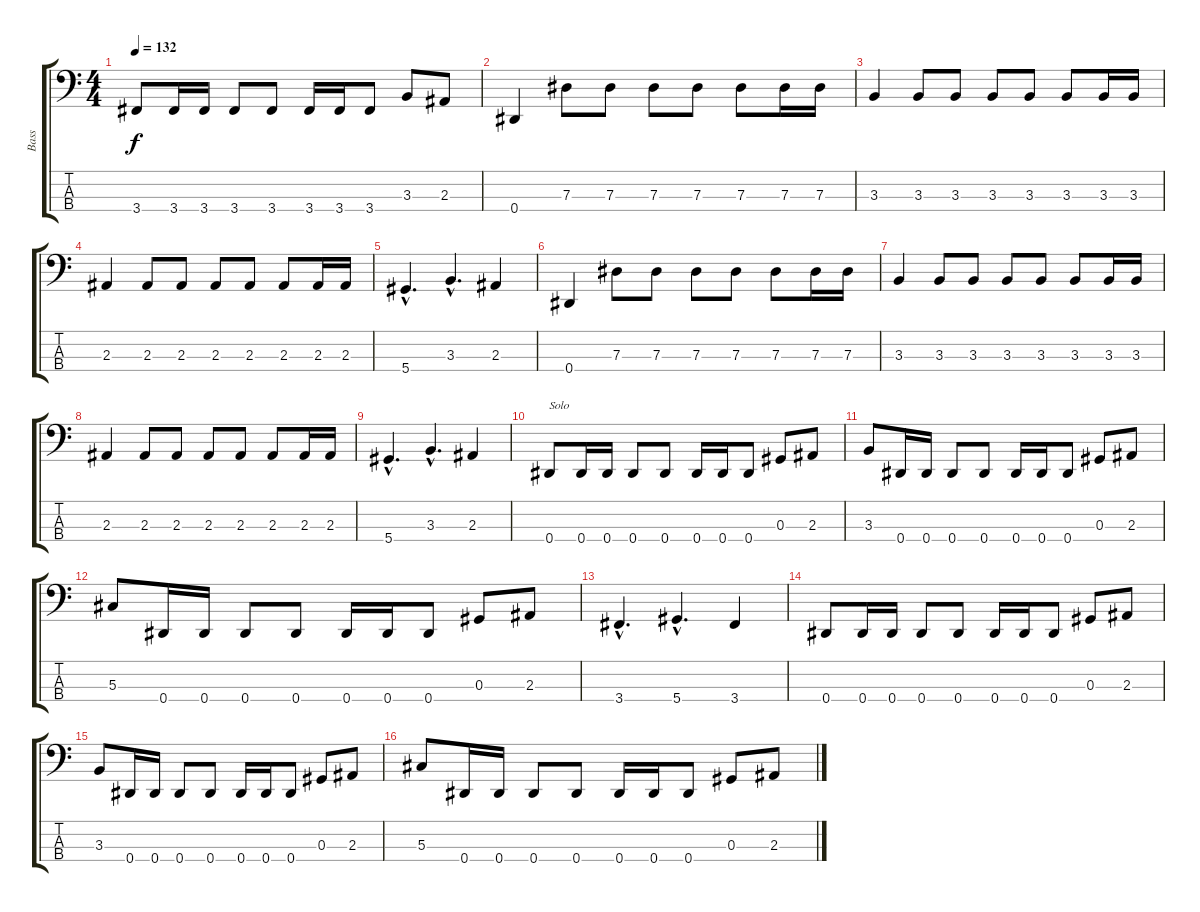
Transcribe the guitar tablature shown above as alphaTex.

\track ("Bass" "Bass") {instrument electricbassfinger}
\staff {score tabs}
\tuning (Gb2 Db2 Ab1 Eb1) {hide}
\ts (4 4)
\tempo 132
\clef f4
\ks c
3.4.8{dy f} 3.4.16 3.4.16 3.4.8 3.4.8 3.4.16 3.4.16 3.4.8 3.3.8 2.3.8 |
0.4.4 7.3.8 7.3.8 7.3.8 7.3.8 7.3.8 7.3.16 7.3.16 |
3.3.4 3.3.8 3.3.8 3.3.8 3.3.8 3.3.8 3.3.16 3.3.16 |
2.3.4 2.3.8 2.3.8 2.3.8 2.3.8 2.3.8 2.3.16 2.3.16 |
5.4{hac}.4{d} 3.3{hac}.4{d} 2.3.4 |
0.4.4 7.3.8 7.3.8 7.3.8 7.3.8 7.3.8 7.3.16 7.3.16 |
3.3.4 3.3.8 3.3.8 3.3.8 3.3.8 3.3.8 3.3.16 3.3.16 |
2.3.4 2.3.8 2.3.8 2.3.8 2.3.8 2.3.8 2.3.16 2.3.16 |
5.4{hac}.4{d} 3.3{hac}.4{d} 2.3.4 |
0.4.8{txt "Solo"} 0.4.16 0.4.16 0.4.8 0.4.8 0.4.16 0.4.16 0.4.8 0.3.8 2.3.8 |
3.3.8 0.4.16 0.4.16 0.4.8 0.4.8 0.4.16 0.4.16 0.4.8 0.3.8 2.3.8 |
5.3.8 0.4.16 0.4.16 0.4.8 0.4.8 0.4.16 0.4.16 0.4.8 0.3.8 2.3.8 |
3.4{hac}.4{d} 5.4{hac}.4{d} 3.4.4 |
0.4.8 0.4.16 0.4.16 0.4.8 0.4.8 0.4.16 0.4.16 0.4.8 0.3.8 2.3.8 |
3.3.8 0.4.16 0.4.16 0.4.8 0.4.8 0.4.16 0.4.16 0.4.8 0.3.8 2.3.8 |
5.3.8 0.4.16 0.4.16 0.4.8 0.4.8 0.4.16 0.4.16 0.4.8 0.3.8 2.3.8
